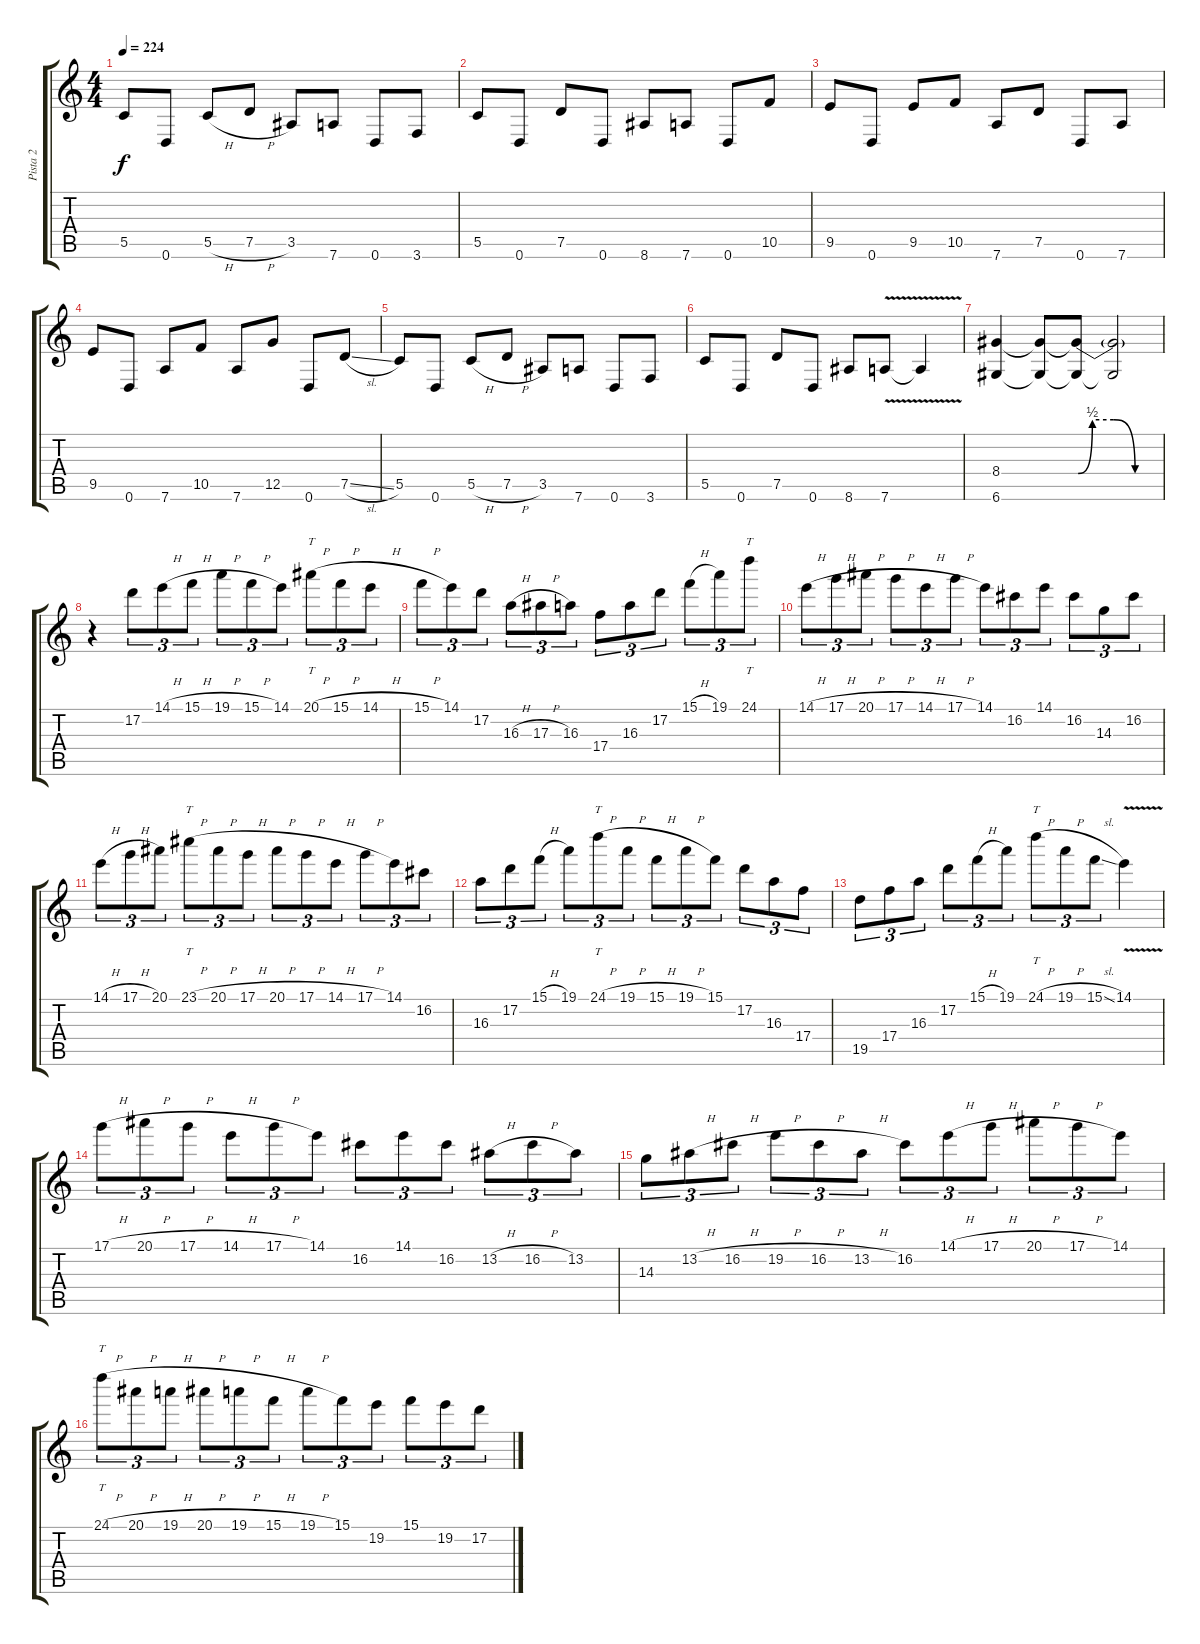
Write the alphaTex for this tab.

\track ("Pista 2" "Pista 2") {instrument distortionguitar}
\staff {score tabs}
\tuning (D4 A3 F3 C3 G2 D2) {hide}
\ts (4 4)
\tempo 224
\clef g2
\ks c
5.5.8{dy f} 0.6.8 5.5{h}.8 7.5{h}.8 3.5.8 7.6.8 0.6.8 3.6.8 |
5.5.8 0.6.8 7.5.8 0.6.8 8.6.8 7.6.8 0.6.8 10.5.8 |
9.5.8 0.6.8 9.5.8 10.5.8 7.6.8 7.5.8 0.6.8 7.6.8 |
9.5.8 0.6.8 7.6.8 10.5.8 7.6.8 12.5.8 0.6.8 7.5{sl}.8 |
5.5.8 0.6.8 5.5{h}.8 7.5{h}.8 3.5.8 7.6.8 0.6.8 3.6.8 |
5.5.8 0.6.8 7.5.8 0.6.8 8.6.8 7.6{v}.8 7.6{v t}.4 |
(8.4 6.6).4 (8.4{t} 6.6{t}).8 (8.4{be (custom 0 0 10 2 25 2 40 0 60 0) t} 6.6{t}).8 (8.4{t} 6.6{t}).2 |
r.4 17.2.8{tu (3 2)} 14.1{h}.8{tu (3 2)} 15.1{h}.8{tu (3 2)} 19.1{h}.8{tu (3 2)} 15.1{h}.8{tu (3 2)} 14.1.8{tu (3 2)} 20.1{h}.8{tt tu (3 2)} 15.1{h}.8{tu (3 2)} 14.1{h}.8{tu (3 2)} |
15.1{h}.8{tu (3 2)} 14.1.8{tu (3 2)} 17.2.8{tu (3 2)} 16.3{h}.8{tu (3 2)} 17.3{h}.8{tu (3 2)} 16.3.8{tu (3 2)} 17.4.8{tu (3 2)} 16.3.8{tu (3 2)} 17.2.8{tu (3 2)} 15.1{h}.8{tu (3 2)} 19.1.8{tu (3 2)} 24.1.8{tt tu (3 2)} |
14.1{h}.8{tu (3 2)} 17.1{h}.8{tu (3 2)} 20.1{h}.8{tu (3 2)} 17.1{h}.8{tu (3 2)} 14.1{h}.8{tu (3 2)} 17.1{h}.8{tu (3 2)} 14.1.8{tu (3 2)} 16.2.8{tu (3 2)} 14.1.8{tu (3 2)} 16.2.8{tu (3 2)} 14.3.8{tu (3 2)} 16.2.8{tu (3 2)} |
14.1{h}.8{tu (3 2)} 17.1{h}.8{tu (3 2)} 20.1.8{tu (3 2)} 23.1{h}.8{tt tu (3 2)} 20.1{h}.8{tu (3 2)} 17.1{h}.8{tu (3 2)} 20.1{h}.8{tu (3 2)} 17.1{h}.8{tu (3 2)} 14.1{h}.8{tu (3 2)} 17.1{h}.8{tu (3 2)} 14.1.8{tu (3 2)} 16.2.8{tu (3 2)} |
16.3.8{tu (3 2)} 17.2.8{tu (3 2)} 15.1{h}.8{tu (3 2)} 19.1.8{tu (3 2)} 24.1{h}.8{tt tu (3 2)} 19.1{h}.8{tu (3 2)} 15.1{h}.8{tu (3 2)} 19.1{h}.8{tu (3 2)} 15.1.8{tu (3 2)} 17.2.8{tu (3 2)} 16.3.8{tu (3 2)} 17.4.8{tu (3 2)} |
19.5.8{tu (3 2)} 17.4.8{tu (3 2)} 16.3.8{tu (3 2)} 17.2.8{tu (3 2)} 15.1{h}.8{tu (3 2)} 19.1.8{tu (3 2)} 24.1{h}.8{tt tu (3 2)} 19.1{h}.8{tu (3 2)} 15.1{sl}.8{tu (3 2)} 14.1{v}.4 |
17.1{h}.8{tu (3 2)} 20.1{h}.8{tu (3 2)} 17.1{h}.8{tu (3 2)} 14.1{h}.8{tu (3 2)} 17.1{h}.8{tu (3 2)} 14.1.8{tu (3 2)} 16.2.8{tu (3 2)} 14.1.8{tu (3 2)} 16.2.8{tu (3 2)} 13.2{h}.8{tu (3 2)} 16.2{h}.8{tu (3 2)} 13.2.8{tu (3 2)} |
14.3.8{tu (3 2)} 13.2{h}.8{tu (3 2)} 16.2{h}.8{tu (3 2)} 19.2{h}.8{tu (3 2)} 16.2{h}.8{tu (3 2)} 13.2{h}.8{tu (3 2)} 16.2.8{tu (3 2)} 14.1{h}.8{tu (3 2)} 17.1{h}.8{tu (3 2)} 20.1{h}.8{tu (3 2)} 17.1{h}.8{tu (3 2)} 14.1.8{tu (3 2)} |
24.1{h}.8{tt tu (3 2)} 20.1{h}.8{tu (3 2)} 19.1{h}.8{tu (3 2)} 20.1{h}.8{tu (3 2)} 19.1{h}.8{tu (3 2)} 15.1{h}.8{tu (3 2)} 19.1{h}.8{tu (3 2)} 15.1.8{tu (3 2)} 19.2.8{tu (3 2)} 15.1.8{tu (3 2)} 19.2.8{tu (3 2)} 17.2.8{tu (3 2)}
